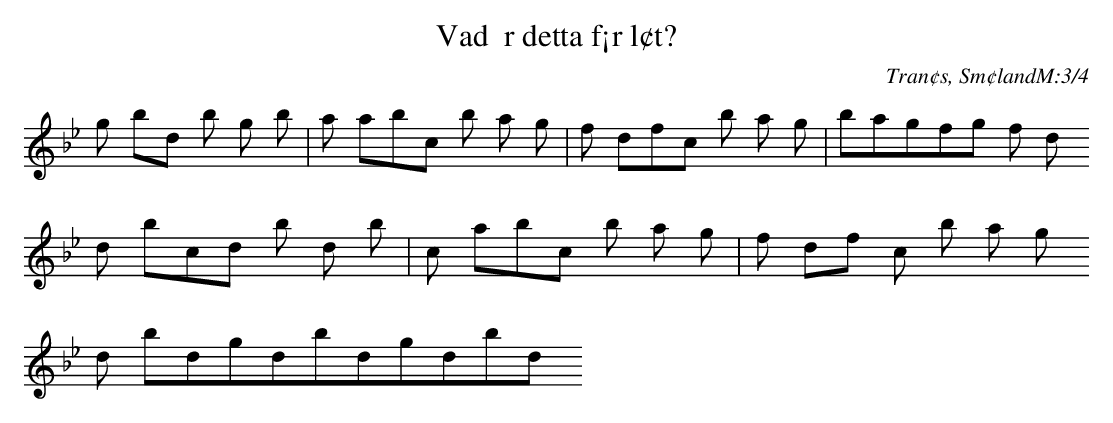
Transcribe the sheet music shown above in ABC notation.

X:1
T:Vad  r detta f¡r l¢t?
O:Tran¢s, Sm¢landM:3/4
L:1/8
K:Gm
g hbd b g b | a abc b a g | f# df#c b a g | bagf#g f# d
d1 bcd b d b | c abc b a g | f# df# c b a g
d bdgdbdgdbd
